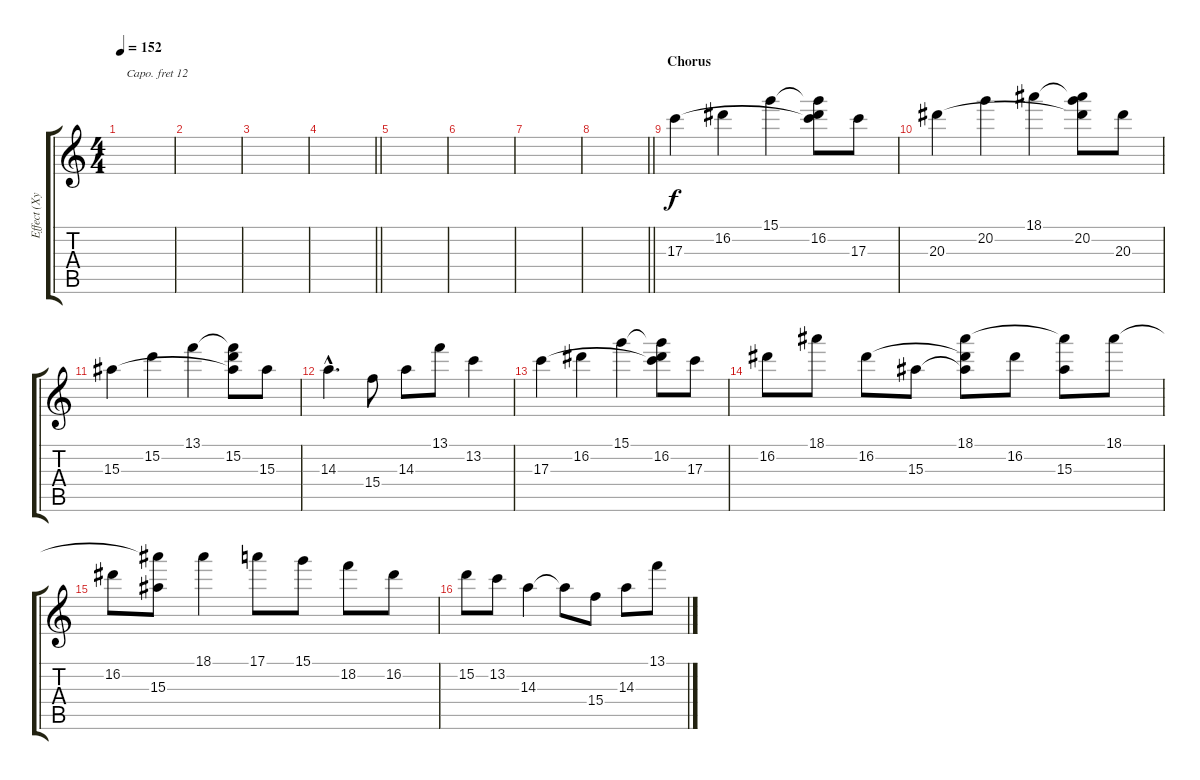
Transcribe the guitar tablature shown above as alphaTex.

\track ("Effect (Xylophone)(synth)" "Effect (Xy") {instrument marimba}
\staff {score tabs}
\capo 12
\tuning (E4 B3 G3 D3 A2 E2) {hide}
\ts (4 4)
\tempo 152
\clef g2
\ks c
|
|
|
\barLineRight lightlight
|
|
|
|
\barLineRight lightlight
|
\section ("" "Chorus")
17.3.4 16.2.4 15.1.4 (15.1{t} 16.2 17.3{t}).8 17.3.8 |
20.3.4 20.2.4 18.1.4 (18.1{t} 20.2 20.3{t}).8 20.3.8 |
15.3.4 15.2.4 13.1.4 (13.1{t} 15.2 15.3{t}).8 15.3.8 |
14.3{hac}.4{d} 15.4.8 14.3.8 13.1.8 13.2.4 |
17.3.4 16.2.4 15.1.4 (15.1{t} 16.2 17.3{t}).8 17.3.8 |
16.2.8 18.1.8 16.2.8 15.3.8 (18.1 16.2{t} 15.3{t}).8 16.2.8 (18.1{t} 15.3).8 18.1.8 |
16.2.8 (18.1{t} 15.3).8 18.1.4 17.1.8 15.1.8 18.2.8 16.2.8 |
15.2.8 13.2.8 14.3.4 14.3{t}.8 15.4.8 14.3.8 13.1.8
